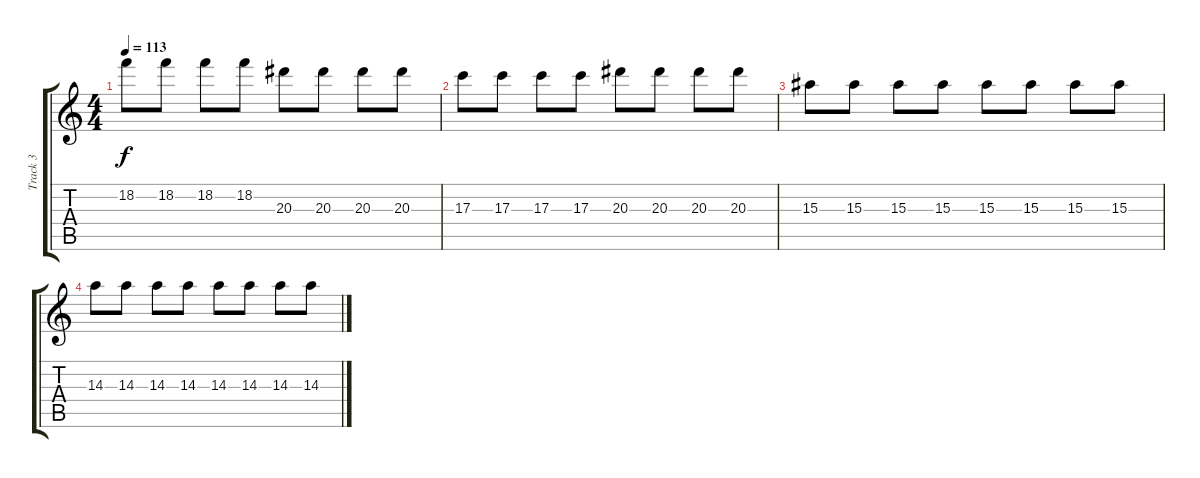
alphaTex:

\track ("Track 3" "Track 3") {instrument electricguitarclean}
\staff {score tabs}
\tuning (E4 B3 G3 D3 A2 E2) {hide}
\ts (4 4)
\tempo 113
\clef g2
\ks c
18.2.8{dy f} 18.2.8 18.2.8 18.2.8 20.3.8 20.3.8 20.3.8 20.3.8 |
17.3.8 17.3.8 17.3.8 17.3.8 20.3.8 20.3.8 20.3.8 20.3.8 |
15.3.8 15.3.8 15.3.8 15.3.8 15.3.8 15.3.8 15.3.8 15.3.8 |
14.3.8 14.3.8 14.3.8 14.3.8 14.3.8 14.3.8 14.3.8 14.3.8
